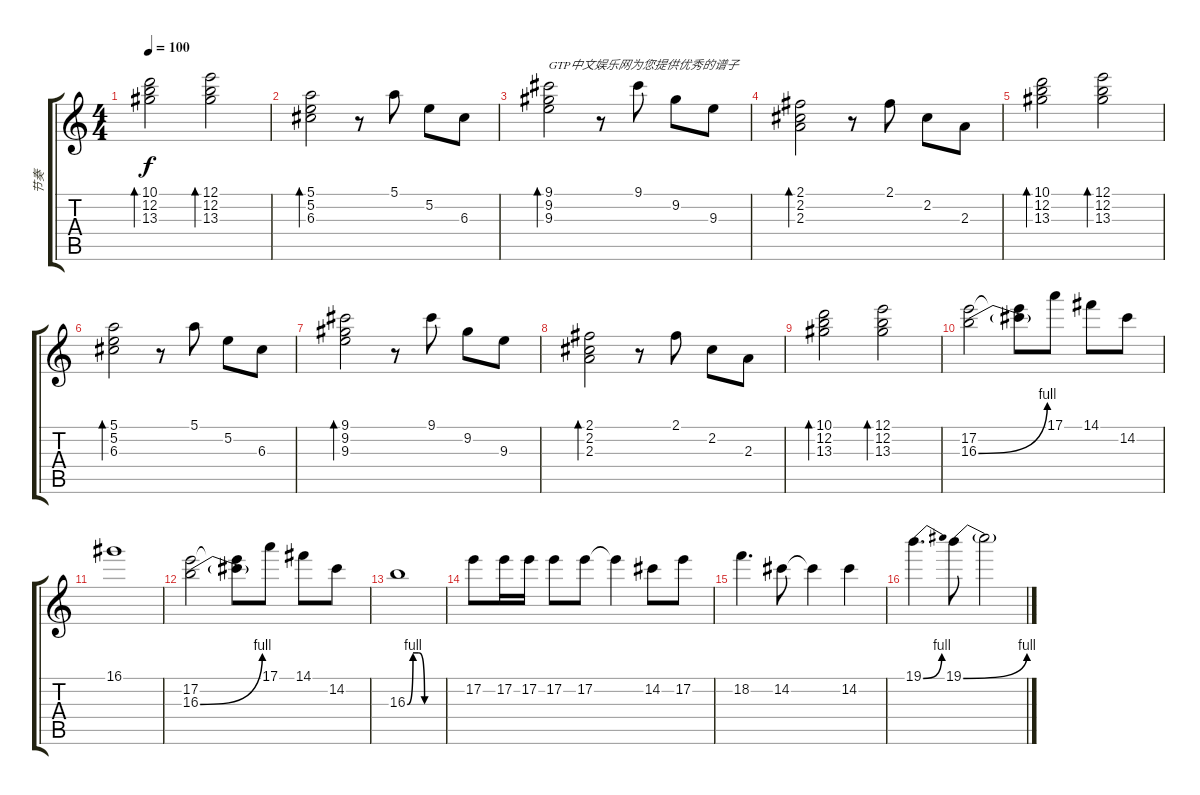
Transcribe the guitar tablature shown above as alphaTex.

\track ("节奏" "节奏") {instrument overdrivenguitar}
\staff {score tabs}
\tuning (E4 B3 G3 D3 A2 E2) {hide}
\ts (4 4)
\tempo 100
\clef g2
\ks c
(10.1 12.2 13.3).2{bd 480 dy f} (12.1 12.2 13.3).2{bd 480} |
(5.1 5.2 6.3).2{bd 480} r.8 5.1.8 5.2.8 6.3.8 |
(9.1 9.2 9.3).2{bd 480 txt "GTP中文娱乐网为您提供优秀的谱子"} r.8 9.1.8 9.2.8 9.3.8 |
(2.1 2.2 2.3).2{bd 480} r.8 2.1.8 2.2.8 2.3.8 |
(10.1 12.2 13.3).2{bd 480} (12.1 12.2 13.3).2{bd 480} |
(5.1 5.2 6.3).2{bd 480} r.8 5.1.8 5.2.8 6.3.8 |
(9.1 9.2 9.3).2{bd 480} r.8 9.1.8 9.2.8 9.3.8 |
(2.1 2.2 2.3).2{bd 480} r.8 2.1.8 2.2.8 2.3.8 |
(10.1 12.2 13.3).2{bd 480} (12.1 12.2 13.3).2{bd 480} |
(17.2 16.3{be (bend 0 0 60 4)}).2 (17.2{t} 16.3{t}).8 17.1.8 14.1.8 14.2.8 |
16.1.1 |
(17.2 16.3{be (bend 0 0 60 4)}).2 (17.2{t} 16.3{t}).8 17.1.8 14.1.8 14.2.8 |
16.3{be (custom 0 0 10 4 20 4 30 0 60 0)}.1 |
17.2.8 17.2.16 17.2.16 17.2.8 17.2.8 17.2{t}.4 14.2.8 17.2.8 |
18.2.4{d} 14.2.8 14.2{t}.4 14.2.4 |
19.1{be (bend 0 0 60 4)}.4{d} 19.1{be (bend 0 0 60 4)}.8 19.1{t}.2
